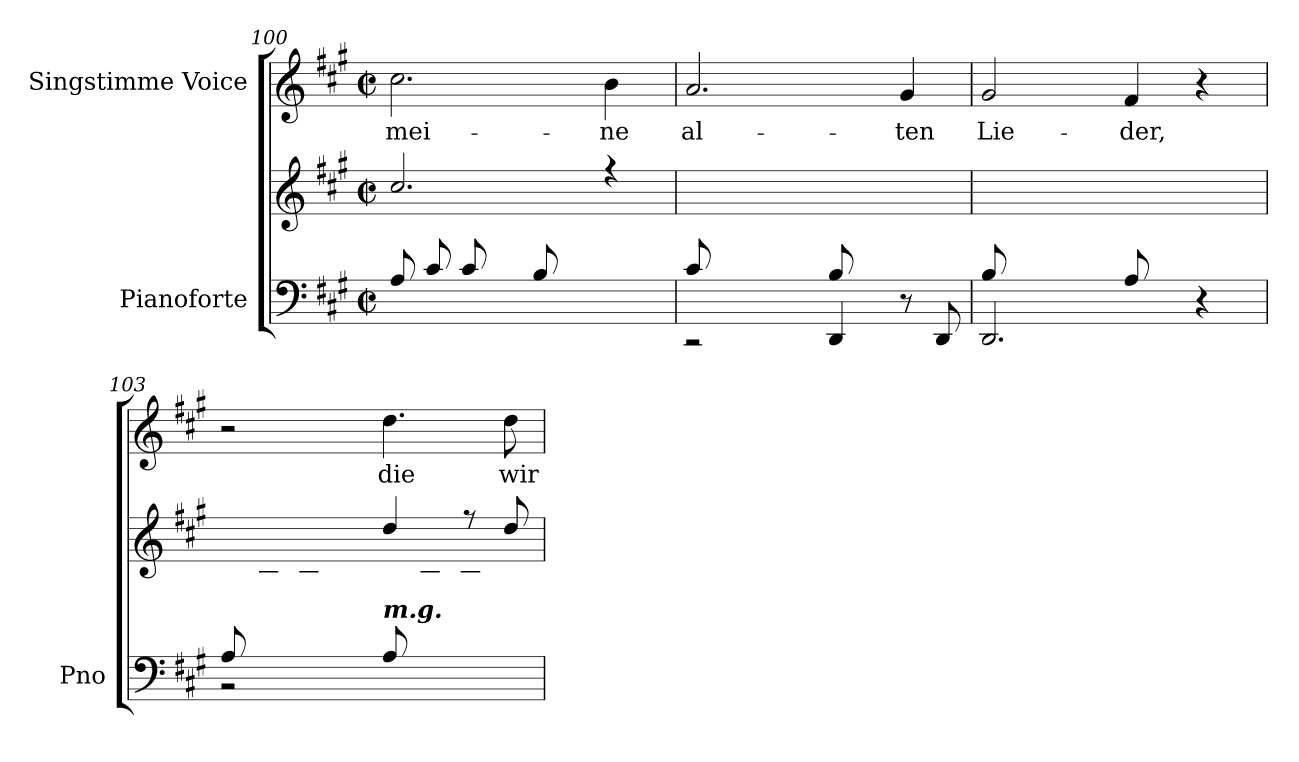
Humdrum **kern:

**kern	**kern	**kern	**text
*part2	*part2	*part1	*part1
*staff3	*staff2	*staff1	*staff1
*I"Pianoforte	*	*I"Singstimme Voice	*
*I'Pno	*	*	*
!!LO:LB:g=z
*clefF4	*clefG2	*clefG2	*
*k[f#c#g#]	*k[f#c#g#]	*k[f#c#g#]	*
*M2/2	*M2/2	*M2/2	*
*met(c|)	*met(c|)	*met(c|)	*
=100	=100	=100	=100
*	*^	*	*
!	!	!	!	!LO:LY:b
8A/L	2.cc#/	4.ryy	2.cc#\	mei-
8c#/	.	.	.	.
8c#/	.	.	.	.
8ryy	.	8f#\J	.	.
8B/L	.	8ryy	.	.
4.ryy	.	8d\	.	.
!	!	!	!	!LO:LY:b
.	4r	8d\	4b\	-ne
.	.	8g#\J	.	.
=101	=101	=101	=101	=101
*^	*	*	*	*
!	!	!	!	!	!LO:LY:b
*	*	*v	*v	*	*
8c#/L	2r	8ryy	2.a/	al-
4.ryy	.	8f#\	.	.
.	.	8f#\	.	.
.	.	8a\J	.	.
8B/L	4DD/	8ryy	.	.
4.ryy	.	8e#X\	.	.
!	!	!	!	!LO:LY:b
.	8r	8e#\	4g#/	-ten
.	8DD/	8g#\J	.	.
!!LO:LB:g=z
=102	=102	=102	=102	=102
*	*	*^	*	*
!	!	!	!	!	!LO:LY:b
8B/L	2.DD/	1ryy	8ryy	2g#/	Lie-
4.ryy	.	.	8e#X\	.	.
.	.	.	8e#\	.	.
.	.	.	8g#\J	.	.
!	!	!	!	!	!LO:LY:b
8A/L	.	.	8ryy	4f#/	-der,
4.ryy	.	.	8d\	.	.
.	4r	.	8d\	4r	.
.	.	.	8f#\J	.	.
=103	=103	=103	=103	=103	=103
8A/L	2r	2ryy	8ryy	2r	.
4.ryy	.	.	8c#\	.	.
.	.	.	8c#\	.	.
.	.	.	8f#\J	.	.
!	!	!LO:TX:b:Bi:t=m.g.	!	!	!
!	!	!	!	!	!LO:LY:b
8A/L	4.ryy	4dd/	8ryy	4.dd\	die
4.ryy	.	.	8cn\	.	.
.	.	8r	8c\	.	.
!	!	!	!	!	!LO:LY:b
.	8ryy	8dd/	8f#\J	8dd\	wir
*v	*v	*	*	*	*
*	*v	*v	*	*
=	=	=	=
*-	*-	*-	*-
